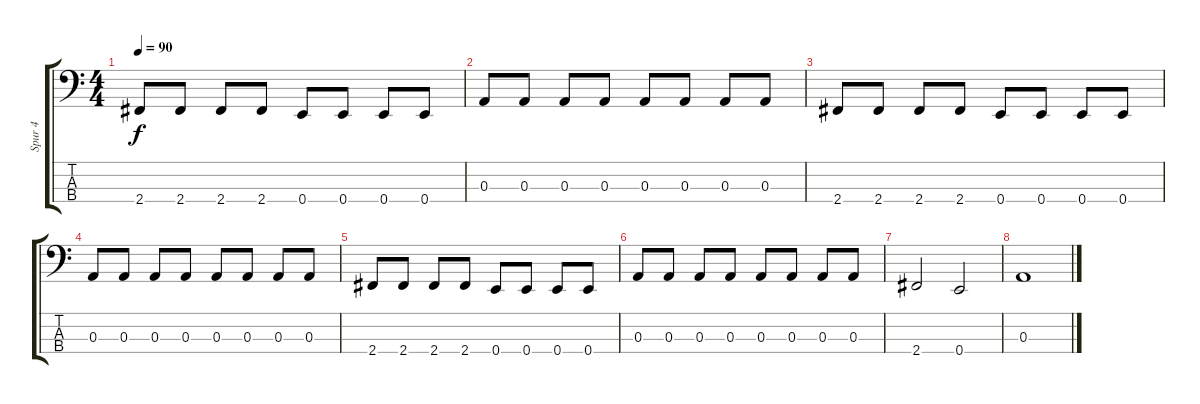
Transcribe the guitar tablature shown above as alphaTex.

\track ("Spur 4" "Spur 4") {instrument electricbassfinger}
\staff {score tabs}
\tuning (G2 D2 A1 E1) {hide}
\ts (4 4)
\tempo 90
\clef f4
\ks c
2.4.8{dy f} 2.4.8 2.4.8 2.4.8 0.4.8 0.4.8 0.4.8 0.4.8 |
0.3.8 0.3.8 0.3.8 0.3.8 0.3.8 0.3.8 0.3.8 0.3.8 |
2.4.8 2.4.8 2.4.8 2.4.8 0.4.8 0.4.8 0.4.8 0.4.8 |
0.3.8 0.3.8 0.3.8 0.3.8 0.3.8 0.3.8 0.3.8 0.3.8 |
2.4.8 2.4.8 2.4.8 2.4.8 0.4.8 0.4.8 0.4.8 0.4.8 |
0.3.8 0.3.8 0.3.8 0.3.8 0.3.8 0.3.8 0.3.8 0.3.8 |
2.4.2 0.4.2 |
0.3.1
